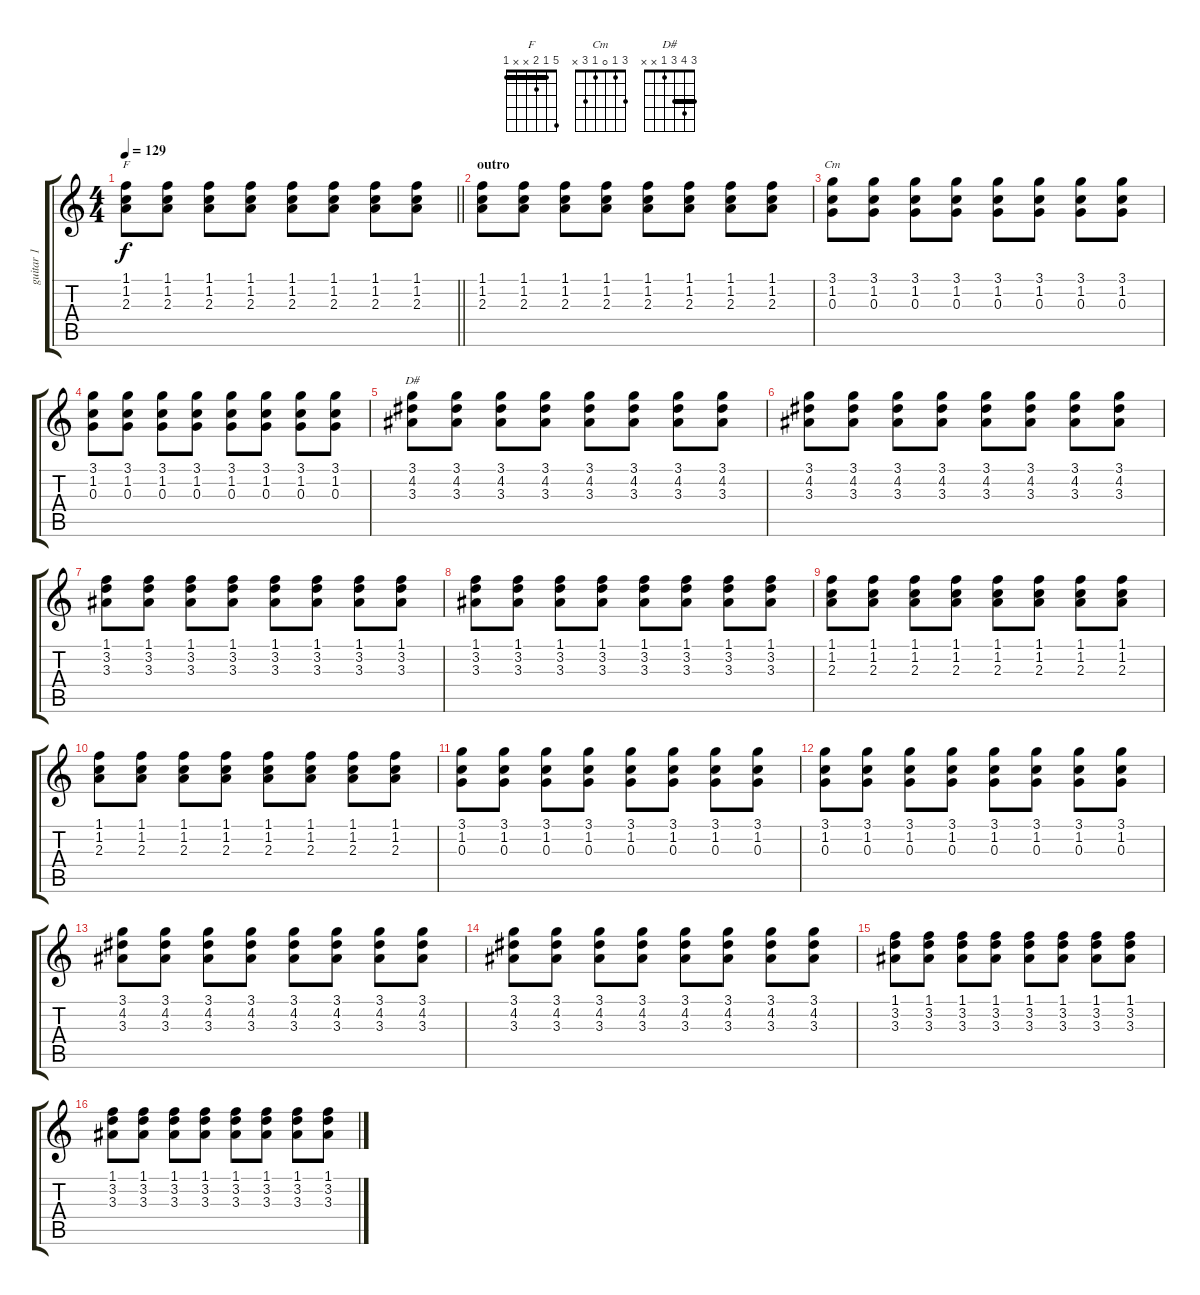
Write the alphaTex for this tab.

\track ("guitar 1" "guitar 1") {instrument electricguitarclean}
\staff {score tabs}
\tuning (E4 B3 G3 D3 A2 E2) {hide}
\chord ("F" 5 1 2 x x 1) {barre 1}
\chord ("Cm" 3 1 0 1 3 x)
\chord ("D#" 3 4 3 1 x x) {barre 3}
\ts (4 4)
\tempo 129
\clef g2
\barLineRight lightlight
\ks c
(1.1 1.2 2.3).8{ch "F" dy f} (1.1 1.2 2.3).8 (1.1 1.2 2.3).8 (1.1 1.2 2.3).8 (1.1 1.2 2.3).8 (1.1 1.2 2.3).8 (1.1 1.2 2.3).8 (1.1 1.2 2.3).8 |
\section ("" "outro")
(1.1 1.2 2.3).8 (1.1 1.2 2.3).8 (1.1 1.2 2.3).8 (1.1 1.2 2.3).8 (1.1 1.2 2.3).8 (1.1 1.2 2.3).8 (1.1 1.2 2.3).8 (1.1 1.2 2.3).8 |
(3.1 1.2 0.3).8{ch "Cm"} (3.1 1.2 0.3).8 (3.1 1.2 0.3).8 (3.1 1.2 0.3).8 (3.1 1.2 0.3).8 (3.1 1.2 0.3).8 (3.1 1.2 0.3).8 (3.1 1.2 0.3).8 |
(3.1 1.2 0.3).8 (3.1 1.2 0.3).8 (3.1 1.2 0.3).8 (3.1 1.2 0.3).8 (3.1 1.2 0.3).8 (3.1 1.2 0.3).8 (3.1 1.2 0.3).8 (3.1 1.2 0.3).8 |
(3.1 4.2 3.3).8{ch "D#"} (3.1 4.2 3.3).8 (3.1 4.2 3.3).8 (3.1 4.2 3.3).8 (3.1 4.2 3.3).8 (3.1 4.2 3.3).8 (3.1 4.2 3.3).8 (3.1 4.2 3.3).8 |
(3.1 4.2 3.3).8 (3.1 4.2 3.3).8 (3.1 4.2 3.3).8 (3.1 4.2 3.3).8 (3.1 4.2 3.3).8 (3.1 4.2 3.3).8 (3.1 4.2 3.3).8 (3.1 4.2 3.3).8 |
(1.1 3.2 3.3).8 (1.1 3.2 3.3).8 (1.1 3.2 3.3).8 (1.1 3.2 3.3).8 (1.1 3.2 3.3).8 (1.1 3.2 3.3).8 (1.1 3.2 3.3).8 (1.1 3.2 3.3).8 |
(1.1 3.2 3.3).8 (1.1 3.2 3.3).8 (1.1 3.2 3.3).8 (1.1 3.2 3.3).8 (1.1 3.2 3.3).8 (1.1 3.2 3.3).8 (1.1 3.2 3.3).8 (1.1 3.2 3.3).8 |
(1.1 1.2 2.3).8 (1.1 1.2 2.3).8 (1.1 1.2 2.3).8 (1.1 1.2 2.3).8 (1.1 1.2 2.3).8 (1.1 1.2 2.3).8 (1.1 1.2 2.3).8 (1.1 1.2 2.3).8 |
(1.1 1.2 2.3).8 (1.1 1.2 2.3).8 (1.1 1.2 2.3).8 (1.1 1.2 2.3).8 (1.1 1.2 2.3).8 (1.1 1.2 2.3).8 (1.1 1.2 2.3).8 (1.1 1.2 2.3).8 |
(3.1 1.2 0.3).8 (3.1 1.2 0.3).8 (3.1 1.2 0.3).8 (3.1 1.2 0.3).8 (3.1 1.2 0.3).8 (3.1 1.2 0.3).8 (3.1 1.2 0.3).8 (3.1 1.2 0.3).8 |
(3.1 1.2 0.3).8 (3.1 1.2 0.3).8 (3.1 1.2 0.3).8 (3.1 1.2 0.3).8 (3.1 1.2 0.3).8 (3.1 1.2 0.3).8 (3.1 1.2 0.3).8 (3.1 1.2 0.3).8 |
(3.1 4.2 3.3).8 (3.1 4.2 3.3).8 (3.1 4.2 3.3).8 (3.1 4.2 3.3).8 (3.1 4.2 3.3).8 (3.1 4.2 3.3).8 (3.1 4.2 3.3).8 (3.1 4.2 3.3).8 |
(3.1 4.2 3.3).8 (3.1 4.2 3.3).8 (3.1 4.2 3.3).8 (3.1 4.2 3.3).8 (3.1 4.2 3.3).8 (3.1 4.2 3.3).8 (3.1 4.2 3.3).8 (3.1 4.2 3.3).8 |
(1.1 3.2 3.3).8 (1.1 3.2 3.3).8 (1.1 3.2 3.3).8 (1.1 3.2 3.3).8 (1.1 3.2 3.3).8 (1.1 3.2 3.3).8 (1.1 3.2 3.3).8 (1.1 3.2 3.3).8 |
(1.1 3.2 3.3).8 (1.1 3.2 3.3).8 (1.1 3.2 3.3).8 (1.1 3.2 3.3).8 (1.1 3.2 3.3).8 (1.1 3.2 3.3).8 (1.1 3.2 3.3).8 (1.1 3.2 3.3).8
